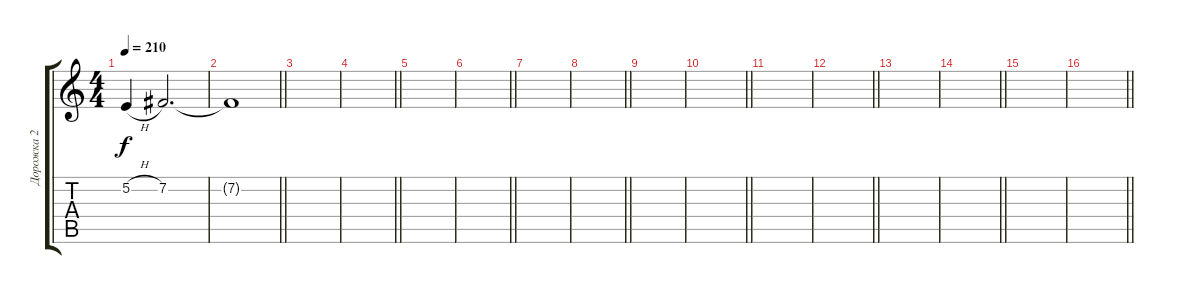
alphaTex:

\track ("Дорожка 2" "Дорожка 2") {instrument flute}
\staff {score tabs}
\tuning (E4 B3 G3 D3 A2 E2) {hide}
\ts (4 4)
\tempo 210
\clef g2
\ks c
5.2{h}.4{dy f} 7.2.2{d} |
\barLineRight lightlight
7.2{t}.1 |
|
\barLineRight lightlight
|
|
\barLineRight lightlight
|
|
\barLineRight lightlight
|
|
\barLineRight lightlight
|
|
\barLineRight lightlight
|
|
\barLineRight lightlight
|
|
\barLineRight lightlight
